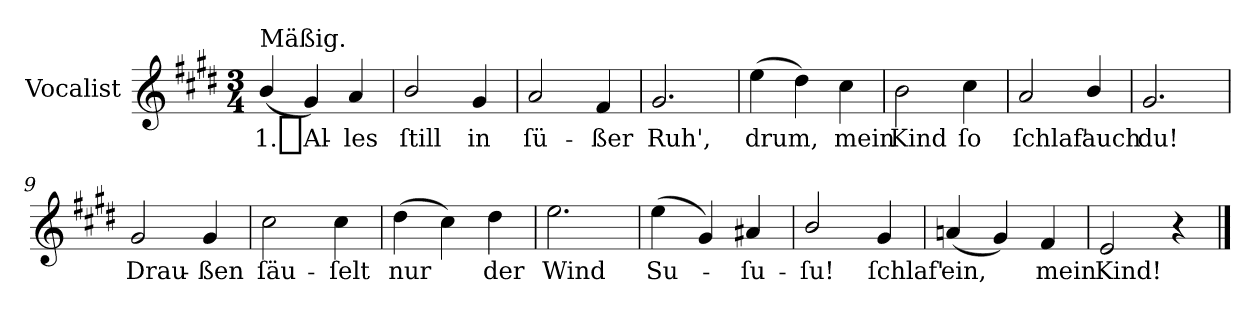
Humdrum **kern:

**kern	**text
*part1	*part1
*staff1	*staff1
*I"Vocalist	*
*k[f#c#g#d#]	*
*E:	*
*M3/4	*
=1	=1
!LO:TX:a:t=Mäßig.	!
(4b/	1._Al-
4g#)	.
4a	-les
=2	=2
2b/	ſtill
4g#	in
=3	=3
2a	ſü-
4f#	-ßer
=4	=4
2.g#	Ruh',
=5	=5
(4ee	drum,
4dd#)	.
4cc#	mein
=6	=6
2b	Kind
4cc#	ſo
=7	=7
2a	ſchlaf'
4b/	auch
=8	=8
2.g#	du!
=9	=9
2g#	Drau-
4g#	-ßen
=10	=10
2cc#	ſäu-
4cc#	-ſelt
=11	=11
(4dd#	nur
4cc#)	.
4dd#	der
=12	=12
2.ee	Wind
=13	=13
(4ee	Su-
4g#)	.
4a#X	-ſu-
=14	=14
2b/	-ſu!
4g#	ſchlaf'
=15	=15
(4an	ein,
4g#)	.
4f#	mein
=16	=16
2e	Kind!
4r	.
==	==
*-	*-
